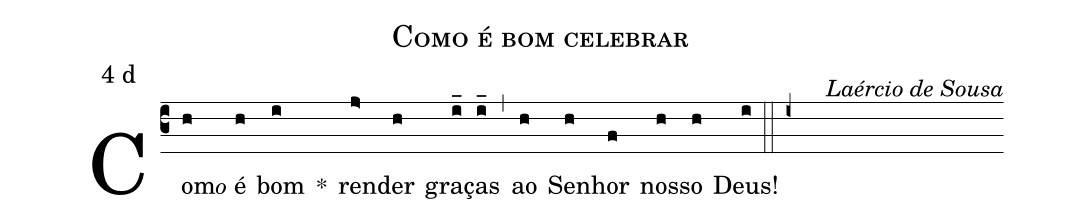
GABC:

name: Como é bom celebrar;
mode: 4;
mode-differentia: d;
commentary: Laércio de Sousa;
%%
(c3)

Co(h)m<e>o</e> é(h) bom(i) *() ren(j>)der(h) gra(i_)ças(i_) (,) ao(h) Se(h)nhor(f) nos(h)so(h) Deus!(i)

(::)

(i+)
